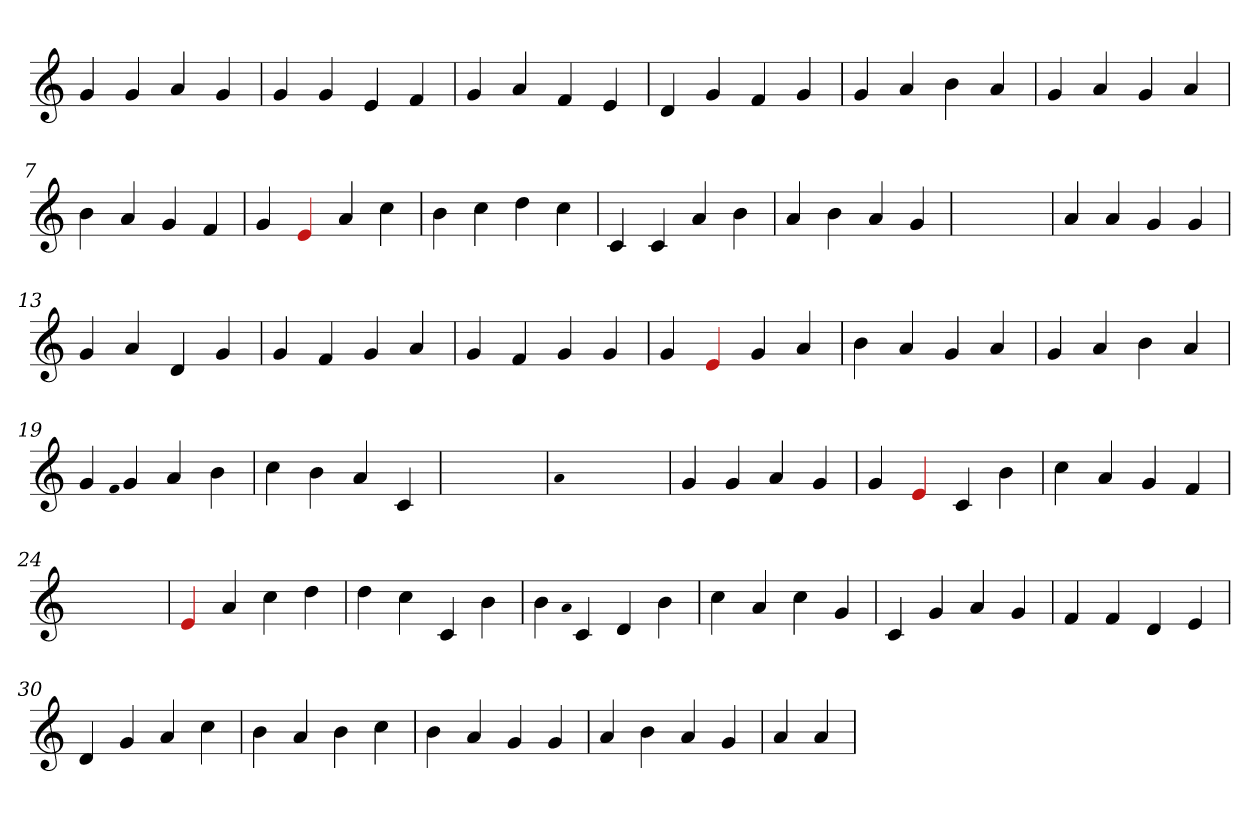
**kern
*part1
*staff1
*clefG2
=1
4g
4g
4a
4g
=2
4g
4g
4e
4f
=3
4g
4a
4f
4e
=4
4d
4g
4f
4g
=5
4g
4a
4b
4a
=6
4g
4a
4g
4a
=7
4b
4a
4g
4f
=8
4g
4Re
4a
4cc
=9
4b
4cc
4dd
4cc
=10
4c
4c
4a
4b
=11
4a
4b
4a
4g
=12
1ryy
=12
4a
4a
4g
4g
=13
4g
4a
4d
4g
=14
4g
4f
4g
4a
=15
4g
4f
4g
4g
=16
4g
4Re
4g
4a
=17
4b
4a
4g
4a
=18
4g
4a
4b
4a
=19
4g
qqf
4g
4a
4b
=20
4cc
4b
4a
4c
=21
1ryy
=21
qqa
1ryy
=21
4g
4g
4a
4g
=22
4g
4Re
4c
4b
=23
4cc
4a
4g
4f
=24
1ryy
=24
4Re
4a
4cc
4dd
=25
4dd
4cc
4c
4b
=26
4b
qqa
4c
4d
4b
=27
4cc
4a
4cc
4g
=28
4c
4g
4a
4g
=29
4f
4f
4d
4e
=30
4d
4g
4a
4cc
=31
4b
4a
4b
4cc
=32
4b
4a
4g
4g
=33
4a
4b
4a
4g
=34
4a
4a
=
*-
